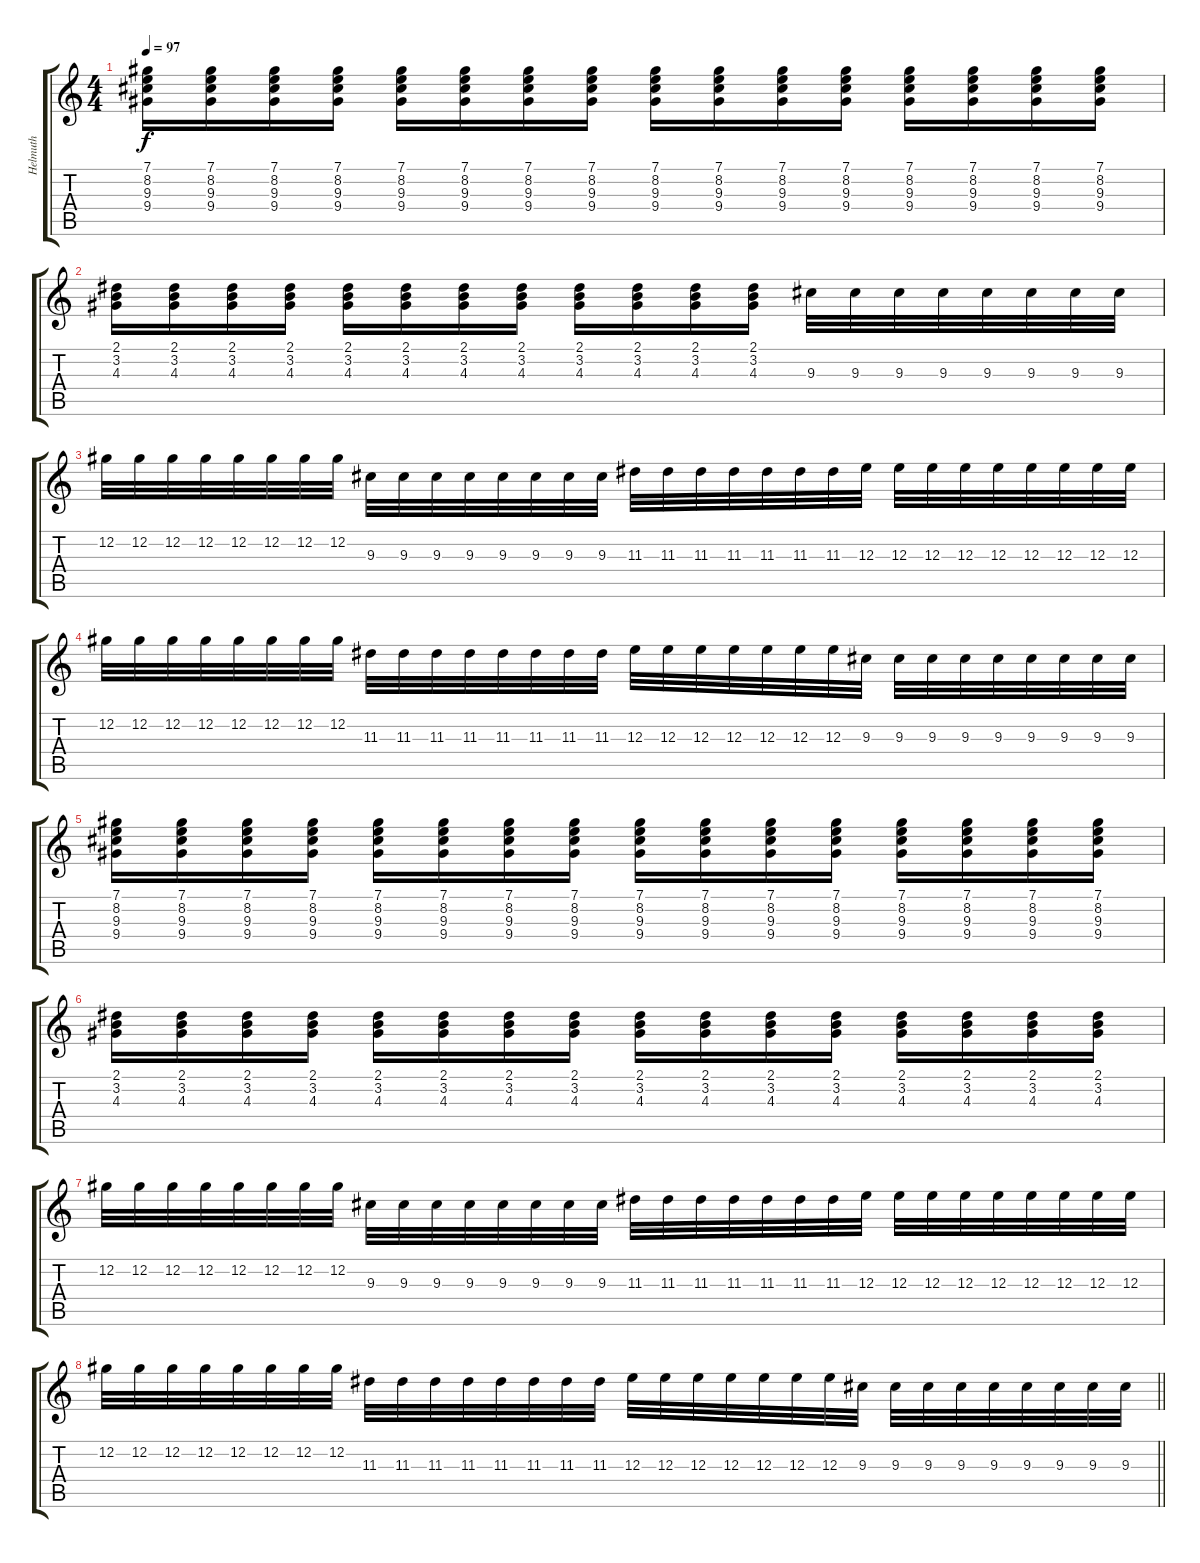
\track ("Helmuth" "Helmuth") {instrument distortionguitar}
\staff {score tabs}
\tuning (Db4 Ab3 E3 B2 Gb2 Db2) {hide}
\ts (4 4)
\tempo 97
\clef g2
\ks c
(7.1 8.2 9.3 9.4).16{dy f} (7.1 8.2 9.3 9.4).16 (7.1 8.2 9.3 9.4).16 (7.1 8.2 9.3 9.4).16 (7.1 8.2 9.3 9.4).16 (7.1 8.2 9.3 9.4).16 (7.1 8.2 9.3 9.4).16 (7.1 8.2 9.3 9.4).16 (7.1 8.2 9.3 9.4).16 (7.1 8.2 9.3 9.4).16 (7.1 8.2 9.3 9.4).16 (7.1 8.2 9.3 9.4).16 (7.1 8.2 9.3 9.4).16 (7.1 8.2 9.3 9.4).16 (7.1 8.2 9.3 9.4).16 (7.1 8.2 9.3 9.4).16 |
(2.1 3.2 4.3).16 (2.1 3.2 4.3).16 (2.1 3.2 4.3).16 (2.1 3.2 4.3).16 (2.1 3.2 4.3).16 (2.1 3.2 4.3).16 (2.1 3.2 4.3).16 (2.1 3.2 4.3).16 (2.1 3.2 4.3).16 (2.1 3.2 4.3).16 (2.1 3.2 4.3).16 (2.1 3.2 4.3).16 9.3.32 9.3.32 9.3.32 9.3.32 9.3.32 9.3.32 9.3.32 9.3.32 |
12.2.32 12.2.32 12.2.32 12.2.32 12.2.32 12.2.32 12.2.32 12.2.32 9.3.32 9.3.32 9.3.32 9.3.32 9.3.32 9.3.32 9.3.32 9.3.32 11.3.32 11.3.32 11.3.32 11.3.32 11.3.32 11.3.32 11.3.32 12.3.32 12.3.32 12.3.32 12.3.32 12.3.32 12.3.32 12.3.32 12.3.32 12.3.32 |
12.2.32 12.2.32 12.2.32 12.2.32 12.2.32 12.2.32 12.2.32 12.2.32 11.3.32 11.3.32 11.3.32 11.3.32 11.3.32 11.3.32 11.3.32 11.3.32 12.3.32 12.3.32 12.3.32 12.3.32 12.3.32 12.3.32 12.3.32 9.3.32 9.3.32 9.3.32 9.3.32 9.3.32 9.3.32 9.3.32 9.3.32 9.3.32 |
(7.1 8.2 9.3 9.4).16 (7.1 8.2 9.3 9.4).16 (7.1 8.2 9.3 9.4).16 (7.1 8.2 9.3 9.4).16 (7.1 8.2 9.3 9.4).16 (7.1 8.2 9.3 9.4).16 (7.1 8.2 9.3 9.4).16 (7.1 8.2 9.3 9.4).16 (7.1 8.2 9.3 9.4).16 (7.1 8.2 9.3 9.4).16 (7.1 8.2 9.3 9.4).16 (7.1 8.2 9.3 9.4).16 (7.1 8.2 9.3 9.4).16 (7.1 8.2 9.3 9.4).16 (7.1 8.2 9.3 9.4).16 (7.1 8.2 9.3 9.4).16 |
(2.1 3.2 4.3).16 (2.1 3.2 4.3).16 (2.1 3.2 4.3).16 (2.1 3.2 4.3).16 (2.1 3.2 4.3).16 (2.1 3.2 4.3).16 (2.1 3.2 4.3).16 (2.1 3.2 4.3).16 (2.1 3.2 4.3).16 (2.1 3.2 4.3).16 (2.1 3.2 4.3).16 (2.1 3.2 4.3).16 (2.1 3.2 4.3).16 (2.1 3.2 4.3).16 (2.1 3.2 4.3).16 (2.1 3.2 4.3).16 |
12.2.32 12.2.32 12.2.32 12.2.32 12.2.32 12.2.32 12.2.32 12.2.32 9.3.32 9.3.32 9.3.32 9.3.32 9.3.32 9.3.32 9.3.32 9.3.32 11.3.32 11.3.32 11.3.32 11.3.32 11.3.32 11.3.32 11.3.32 12.3.32 12.3.32 12.3.32 12.3.32 12.3.32 12.3.32 12.3.32 12.3.32 12.3.32 |
\barLineRight lightlight
12.2.32 12.2.32 12.2.32 12.2.32 12.2.32 12.2.32 12.2.32 12.2.32 11.3.32 11.3.32 11.3.32 11.3.32 11.3.32 11.3.32 11.3.32 11.3.32 12.3.32 12.3.32 12.3.32 12.3.32 12.3.32 12.3.32 12.3.32 9.3.32 9.3.32 9.3.32 9.3.32 9.3.32 9.3.32 9.3.32 9.3.32 9.3.32
